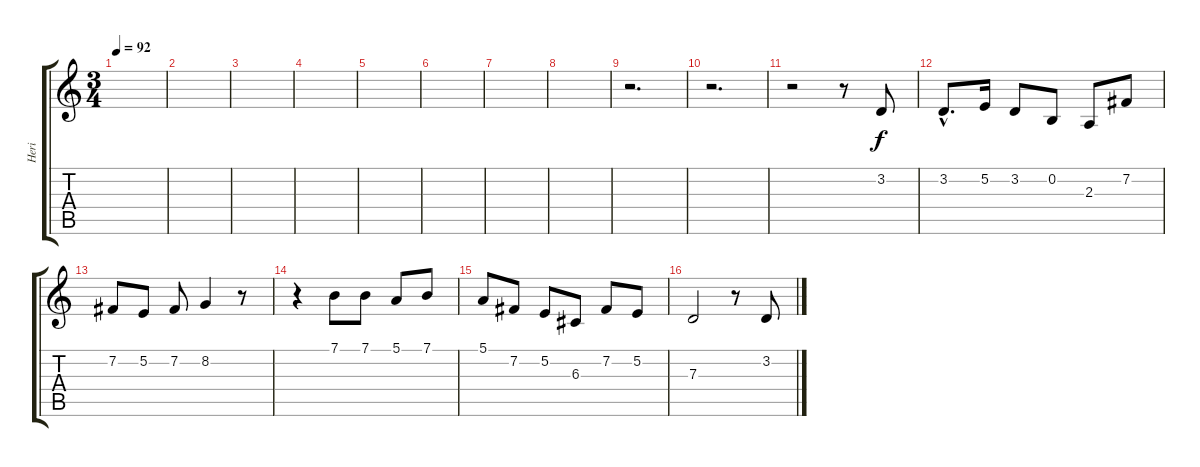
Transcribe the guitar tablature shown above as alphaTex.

\track ("Heri" "Heri") {instrument lead1square}
\staff {score tabs}
\tuning (E4 B3 G3 D3 A2 E2) {hide}
\ts (3 4)
\tempo 92
\clef g2
\ks c
|
|
|
|
|
|
|
|
r.2{d} |
r.2{d} |
r.2 r.8 3.2.8 |
3.2{hac}.8{d} 5.2.16 3.2.8 0.2.8 2.3.8 7.2.8 |
7.2.8 5.2.8 7.2.8 8.2.4 r.8 |
r.4 7.1.8 7.1.8 5.1.8 7.1.8 |
5.1.8 7.2.8 5.2.8 6.3.8 7.2.8 5.2.8 |
7.3.2 r.8 3.2.8
